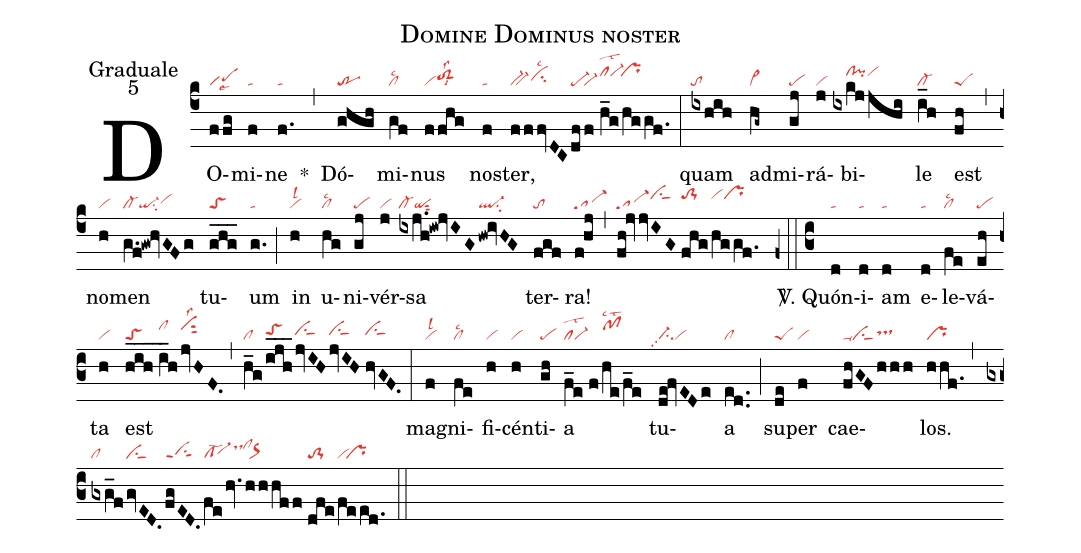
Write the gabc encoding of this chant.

nabc-lines:1;
name:Domine Dominus noster;
office-part:Graduale;
mode:5;
nabc-lines:1;
%%
(c4) DO(ffg|scM2lse8)mi(f|ta)ne(f.|ta) *(,) Dó(ghgh|tr)mi(gf|cllsc2)nus(ffhg|vitoS2hhlss2lsi8) nos(f|ta)ter,(fffvDC/|bv-cihhlsc2|dff//|pe-``vi-|h_g/hggf.|clhjlst2```vi-hj`prhj) (:) quam(ixhih|to) ad(hg~|vi>)mi(gj|pe)rá(j|vi)bi(ixkjjhi|////clhj!pihjvihj)le(i_h|cl-) est(fh|peS) (,) no(h|vi)men(g.f!gw!hvGFg|cl-qi-su2vihh) tu(ghg___|toS)um(g.|ta) (;) in(h|vilsl2) u(hg|cllsc2)ni(gj|pe)vér(j|vi)sa(ixj.h!iw!jvIG/|cl-qisut2|hw!ivHG|ql-su2) ter(fgf|to)ra!(f!hj|sa-) (,) (fh!jvvIG//|sa-ciShj|fhg/|to-1hj|hggf.|vihjprhj) (z0::c3)

<sp>V/</sp>. Quón(d|ta)i(d|ta)am(d|ta) e(d|ta)le(fe|cllsc2)vá(eh|pe)ta(h|vi) est(hih___//|toS|i_h/|clhj|jvHF.|ciS1hjlss2) (,) (h_g/|cl|ijh___|toShh|jvIH/|ciShh|jvIH//|ciShh|hvGF.|ciShh) (:) ma(f|vilsl2)gni(fe|cllsc2)fi(h|vi)cén(h|vi)ti(gh|pe)a(f_e//f|cllst2```vi-|he/f_e|pfhjlsc2lst2) tu(de!fvEDe|ci-pp2vi)a(ed..|cl) (;) su(de|peS)per(f|vi) cae(fhGF/|ciSppu1|hhh|tshh)los.(hhf.|pr) (,) (gxg_f/|cl|gvED./|ciS|fgED./|ciSppt1|fe/hv.hhhff//|poG-dshjclhj`or>|dfe/|to-1|feed.|vi`pr) (::)
